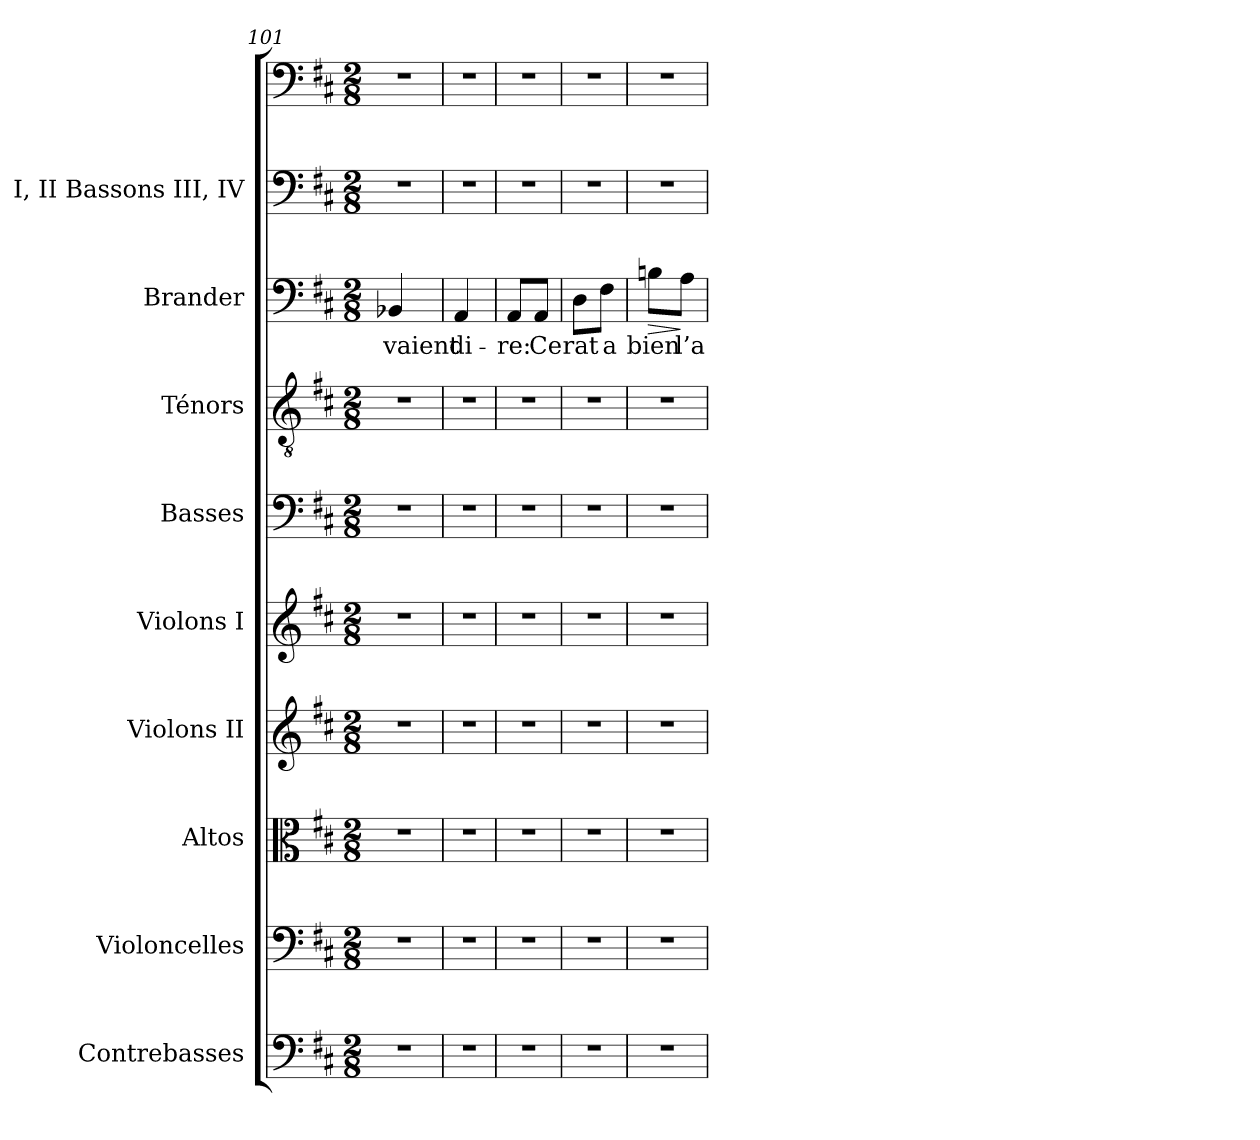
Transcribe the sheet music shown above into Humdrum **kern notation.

**kern	**kern	**kern	**kern	**kern	**kern	**kern	**kern	**text	**dynam	**kern	**kern
*part9	*part8	*part7	*part6	*part5	*part4	*part3	*part2	*part2	*part2	*part1	*part1
*staff10	*staff9	*staff8	*staff7	*staff6	*staff5	*staff4	*staff3	*staff3	*staff3	*staff2	*staff1
*I"Contrebasses	*I"Violoncelles	*I"Altos	*I"Violons II	*I"Violons I	*I"Basses	*I"Ténors	*I"Brander	*	*	*I"I, II   Bassons   III, IV	*
*clefF4	*clefF4	*clefC3	*clefG2	*clefG2	*clefF4	*clefGv2	*clefF4	*	*	*clefF4	*clefF4
*ITrd7c12	*	*	*	*	*	*ITrd7c12	*	*	*	*	*
*k[f#c#]	*k[f#c#]	*k[f#c#]	*k[f#c#]	*k[f#c#]	*k[f#c#]	*k[f#c#]	*k[f#c#]	*	*	*k[f#c#]	*k[f#c#]
*D:	*D:	*D:	*D:	*D:	*D:	*D:	*D:	*	*	*D:	*D:
*M2/8	*M2/8	*M2/8	*M2/8	*M2/8	*M2/8	*M2/8	*M2/8	*	*	*M2/8	*M2/8
=101	=101	=101	=101	=101	=101	=101	=101	=101	=101	=101	=101
!LO:N:vis=1	!LO:N:vis=1	!LO:N:vis=1	!LO:N:vis=1	!LO:N:vis=1	!LO:N:vis=1	!LO:N:vis=1	!	!	!	!	!
!	!	!	!	!	!	!	!	!LO:LY:b:color=#000000	!	!LO:N:vis=1	!LO:N:vis=1
4r	4r	4r	4r	4r	4r	4r	4BB-Xi/	-vaient	.	4r	4r
=102	=102	=102	=102	=102	=102	=102	=102	=102	=102	=102	=102
!LO:N:vis=1	!LO:N:vis=1	!LO:N:vis=1	!LO:N:vis=1	!LO:N:vis=1	!LO:N:vis=1	!LO:N:vis=1	!	!	!	!	!
!	!	!	!	!	!	!	!	!LO:LY:b:color=#000000	!	!LO:N:vis=1	!LO:N:vis=1
4r	4r	4r	4r	4r	4r	4r	4AAi/	di-	.	4r	4r
=103	=103	=103	=103	=103	=103	=103	=103	=103	=103	=103	=103
!LO:N:vis=1	!LO:N:vis=1	!LO:N:vis=1	!LO:N:vis=1	!LO:N:vis=1	!LO:N:vis=1	!LO:N:vis=1	!	!	!	!	!
!	!	!	!	!	!	!	!	!LO:LY:b:color=#000000	!	!LO:N:vis=1	!LO:N:vis=1
4r	4r	4r	4r	4r	4r	4r	8AAi/L	-re:	.	4r	4r
!	!	!	!	!	!	!	!	!LO:LY:b:color=#000000	!	!	!
.	.	.	.	.	.	.	8AAi/J	Ce	.	.	.
=104	=104	=104	=104	=104	=104	=104	=104	=104	=104	=104	=104
!LO:N:vis=1	!LO:N:vis=1	!LO:N:vis=1	!LO:N:vis=1	!LO:N:vis=1	!LO:N:vis=1	!LO:N:vis=1	!	!	!	!	!
!	!	!	!	!	!	!	!	!LO:LY:b:color=#000000	!	!LO:N:vis=1	!LO:N:vis=1
4r	4r	4r	4r	4r	4r	4r	8Di\L	rat	.	4r	4r
!	!	!	!	!	!	!	!	!LO:LY:b:color=#000000	!	!	!
.	.	.	.	.	.	.	8F#i\J	a	.	.	.
=105	=105	=105	=105	=105	=105	=105	=105	=105	=105	=105	=105
!LO:N:vis=1	!LO:N:vis=1	!LO:N:vis=1	!LO:N:vis=1	!LO:N:vis=1	!LO:N:vis=1	!LO:N:vis=1	!	!	!	!	!
!	!	!	!	!	!	!	!	!LO:LY:b:color=#000000	!LO:HP:b	!LO:N:vis=1	!LO:N:vis=1
4r	4r	4r	4r	4r	4r	4r	8Bni\L	bien	>	4r	4r
!	!	!	!	!	!	!	!	!LO:LY:b:color=#000000	!	!	!
.	.	.	.	.	.	.	8Ai\J	l’a-	]	.	.
=	=	=	=	=	=	=	=	=	=	=	=
*-	*-	*-	*-	*-	*-	*-	*-	*-	*-	*-	*-
